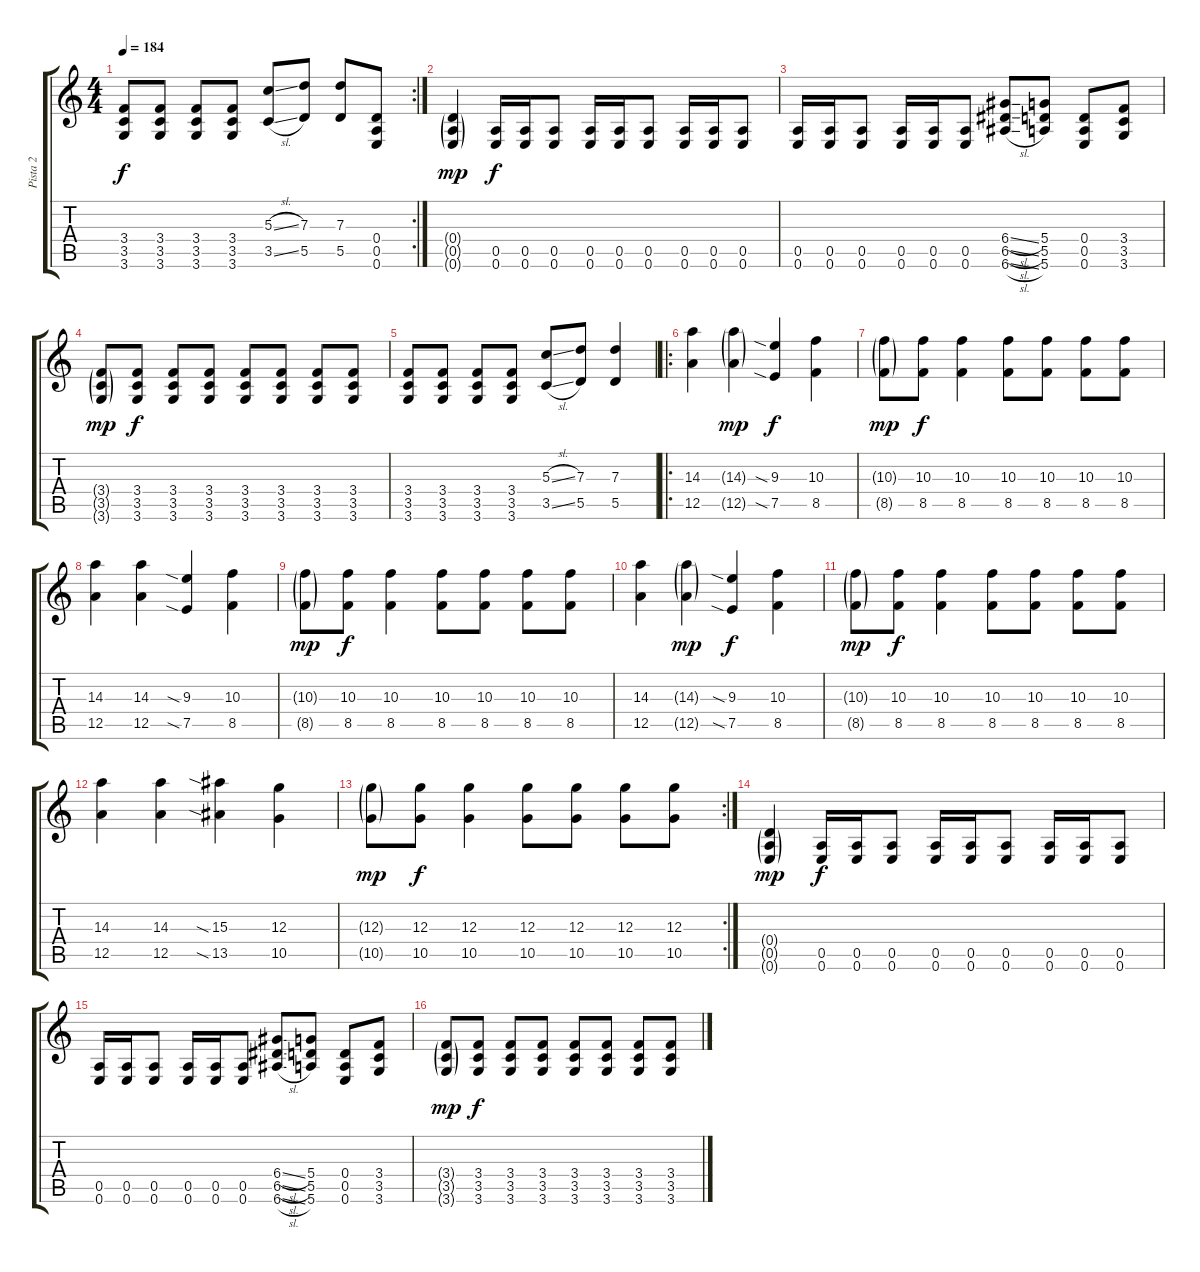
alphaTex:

\track ("Pista 2" "Pista 2") {instrument overdrivenguitar}
\staff {score tabs}
\tuning (E4 B3 G3 D3 A2 E2) {hide}
\rc 2
\ts (4 4)
\tempo 184
\clef g2
\ks c
(3.4 3.5 3.6).8{dy f} (3.4 3.5 3.6).8 (3.4 3.5 3.6).8 (3.4 3.5 3.6).8 (5.3{sl} 3.5{sl}).8 (7.3 5.5).8 (7.3 5.5).8 (0.4 0.5 0.6).8 |
(0.4{g} 0.5{g} 0.6{g}).4{dy mp} (0.5 0.6).16{dy f} (0.5 0.6).16 (0.5 0.6).8 (0.5 0.6).16 (0.5 0.6).16 (0.5 0.6).8 (0.5 0.6).16 (0.5 0.6).16 (0.5 0.6).8 |
(0.5 0.6).16 (0.5 0.6).16 (0.5 0.6).8 (0.5 0.6).16 (0.5 0.6).16 (0.5 0.6).8 (6.4{sl} 6.5{sl} 6.6{sl}).8 (5.4 5.5 5.6).8 (0.4 0.5 0.6).8 (3.4 3.5 3.6).8 |
(3.4{g} 3.5{g} 3.6{g}).8{dy mp} (3.4 3.5 3.6).8{dy f} (3.4 3.5 3.6).8 (3.4 3.5 3.6).8 (3.4 3.5 3.6).8 (3.4 3.5 3.6).8 (3.4 3.5 3.6).8 (3.4 3.5 3.6).8 |
(3.4 3.5 3.6).8 (3.4 3.5 3.6).8 (3.4 3.5 3.6).8 (3.4 3.5 3.6).8 (5.3{sl} 3.5{sl}).8 (7.3 5.5).8 (7.3 5.5).4 |
\ro
(14.3 12.5).4 (14.3{g} 12.5{g}).4{dy mp} (9.3{sia} 7.5{sia}).4{dy f} (10.3 8.5).4 |
(10.3{g} 8.5{g}).8{dy mp} (10.3 8.5).8{dy f} (10.3 8.5).4 (10.3 8.5).8 (10.3 8.5).8 (10.3 8.5).8 (10.3 8.5).8 |
(14.3 12.5).4 (14.3 12.5).4 (9.3{sia} 7.5{sia}).4 (10.3 8.5).4 |
(10.3{g} 8.5{g}).8{dy mp} (10.3 8.5).8{dy f} (10.3 8.5).4 (10.3 8.5).8 (10.3 8.5).8 (10.3 8.5).8 (10.3 8.5).8 |
(14.3 12.5).4 (14.3{g} 12.5{g}).4{dy mp} (9.3{sia} 7.5{sia}).4{dy f} (10.3 8.5).4 |
(10.3{g} 8.5{g}).8{dy mp} (10.3 8.5).8{dy f} (10.3 8.5).4 (10.3 8.5).8 (10.3 8.5).8 (10.3 8.5).8 (10.3 8.5).8 |
(14.3 12.5).4 (14.3 12.5).4 (15.3{sia} 13.5{sia}).4 (12.3 10.5).4 |
\rc 2
(12.3{g} 10.5{g}).8{dy mp} (12.3 10.5).8{dy f} (12.3 10.5).4 (12.3 10.5).8 (12.3 10.5).8 (12.3 10.5).8 (12.3 10.5).8 |
(0.4{g} 0.5{g} 0.6{g}).4{dy mp} (0.5 0.6).16{dy f} (0.5 0.6).16 (0.5 0.6).8 (0.5 0.6).16 (0.5 0.6).16 (0.5 0.6).8 (0.5 0.6).16 (0.5 0.6).16 (0.5 0.6).8 |
(0.5 0.6).16 (0.5 0.6).16 (0.5 0.6).8 (0.5 0.6).16 (0.5 0.6).16 (0.5 0.6).8 (6.4{sl} 6.5{sl} 6.6{sl}).8 (5.4 5.5 5.6).8 (0.4 0.5 0.6).8 (3.4 3.5 3.6).8 |
(3.4{g} 3.5{g} 3.6{g}).8{dy mp} (3.4 3.5 3.6).8{dy f} (3.4 3.5 3.6).8 (3.4 3.5 3.6).8 (3.4 3.5 3.6).8 (3.4 3.5 3.6).8 (3.4 3.5 3.6).8 (3.4 3.5 3.6).8
